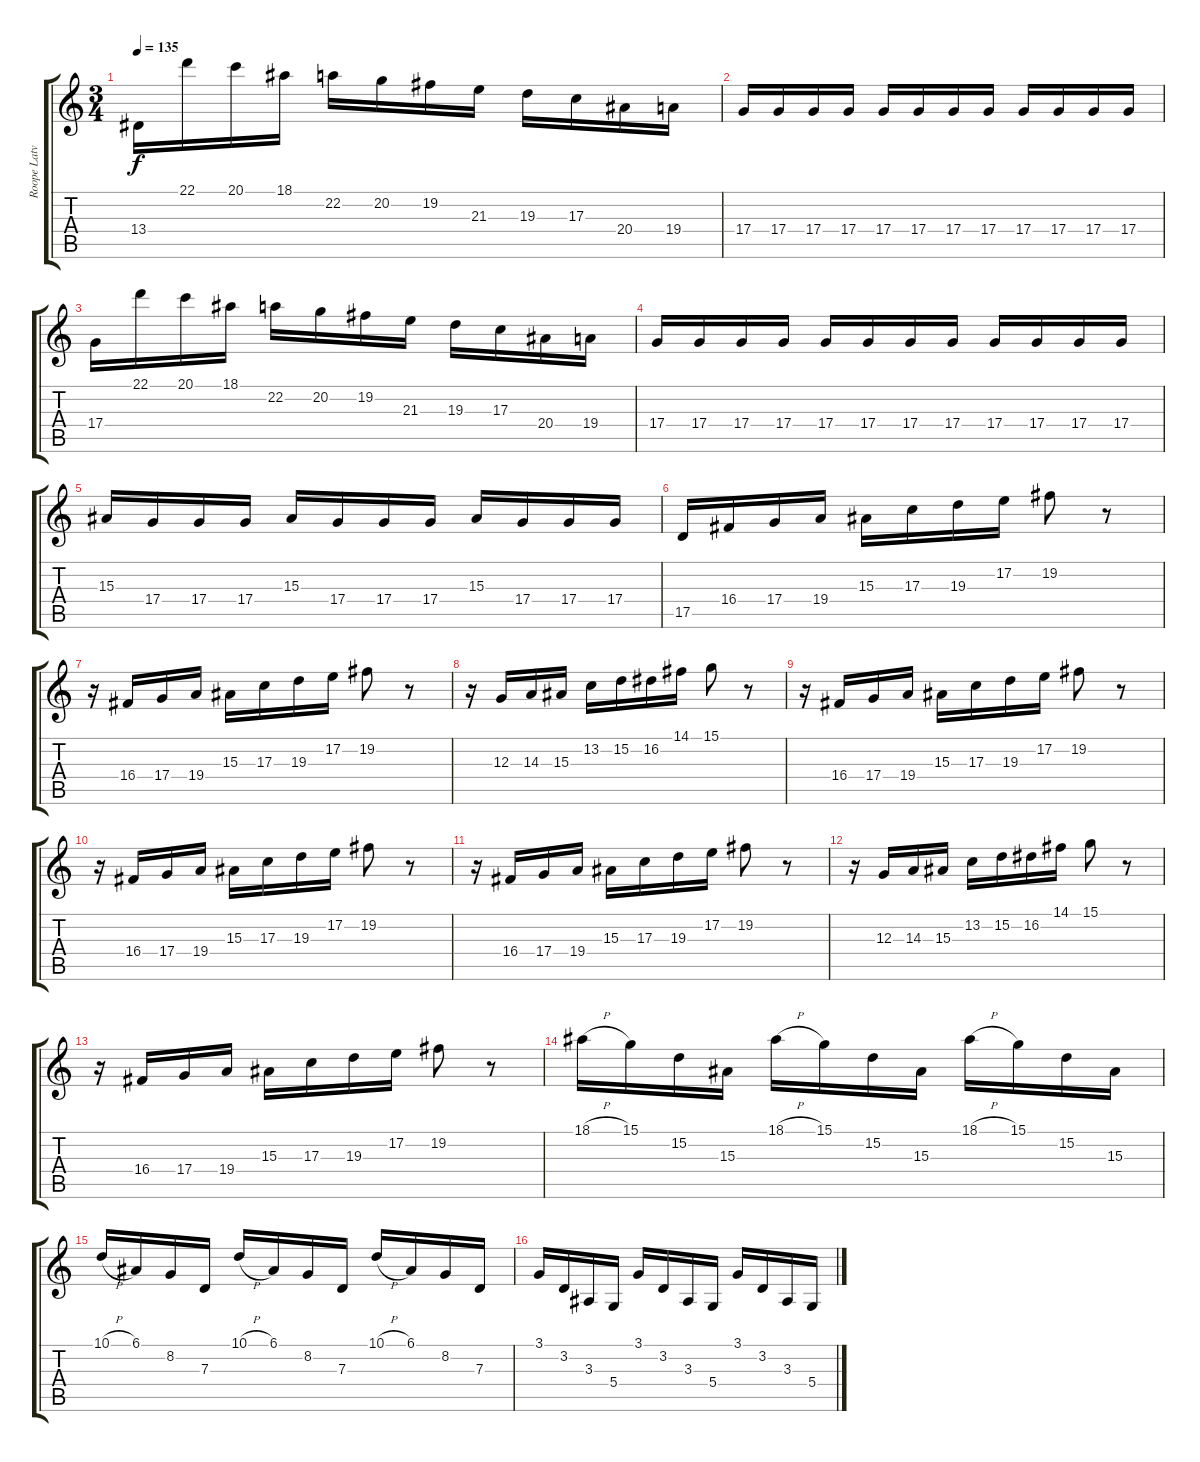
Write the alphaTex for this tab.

\track ("Roope Latvala" "Roope Latv") {instrument violin}
\staff {score tabs}
\tuning (E4 B3 G3 D3 A2 E2) {hide}
\ts (3 4)
\tempo 135
\clef g2
\ks c
13.4.16{dy f} 22.1.16 20.1.16 18.1.16 22.2.16 20.2.16 19.2.16 21.3.16 19.3.16 17.3.16 20.4.16 19.4.16 |
17.4.16 17.4.16 17.4.16 17.4.16 17.4.16 17.4.16 17.4.16 17.4.16 17.4.16 17.4.16 17.4.16 17.4.16 |
17.4.16 22.1.16 20.1.16 18.1.16 22.2.16 20.2.16 19.2.16 21.3.16 19.3.16 17.3.16 20.4.16 19.4.16 |
17.4.16 17.4.16 17.4.16 17.4.16 17.4.16 17.4.16 17.4.16 17.4.16 17.4.16 17.4.16 17.4.16 17.4.16 |
15.3.16 17.4.16 17.4.16 17.4.16 15.3.16 17.4.16 17.4.16 17.4.16 15.3.16 17.4.16 17.4.16 17.4.16 |
17.5.16 16.4.16 17.4.16 19.4.16 15.3.16 17.3.16 19.3.16 17.2.16 19.2.8 r.8 |
r.16 16.4.16 17.4.16 19.4.16 15.3.16 17.3.16 19.3.16 17.2.16 19.2.8 r.8 |
r.16 12.3.16 14.3.16 15.3.16 13.2.16 15.2.16 16.2.16 14.1.16 15.1.8 r.8 |
r.16 16.4.16 17.4.16 19.4.16 15.3.16 17.3.16 19.3.16 17.2.16 19.2.8 r.8 |
r.16 16.4.16 17.4.16 19.4.16 15.3.16 17.3.16 19.3.16 17.2.16 19.2.8 r.8 |
r.16 16.4.16 17.4.16 19.4.16 15.3.16 17.3.16 19.3.16 17.2.16 19.2.8 r.8 |
r.16 12.3.16 14.3.16 15.3.16 13.2.16 15.2.16 16.2.16 14.1.16 15.1.8 r.8 |
r.16 16.4.16 17.4.16 19.4.16 15.3.16 17.3.16 19.3.16 17.2.16 19.2.8 r.8 |
18.1{h}.16 15.1.16 15.2.16 15.3.16 18.1{h}.16 15.1.16 15.2.16 15.3.16 18.1{h}.16 15.1.16 15.2.16 15.3.16 |
10.1{h}.16 6.1.16 8.2.16 7.3.16 10.1{h}.16 6.1.16 8.2.16 7.3.16 10.1{h}.16 6.1.16 8.2.16 7.3.16 |
3.1.16 3.2.16 3.3.16 5.4.16 3.1.16 3.2.16 3.3.16 5.4.16 3.1.16 3.2.16 3.3.16 5.4.16
